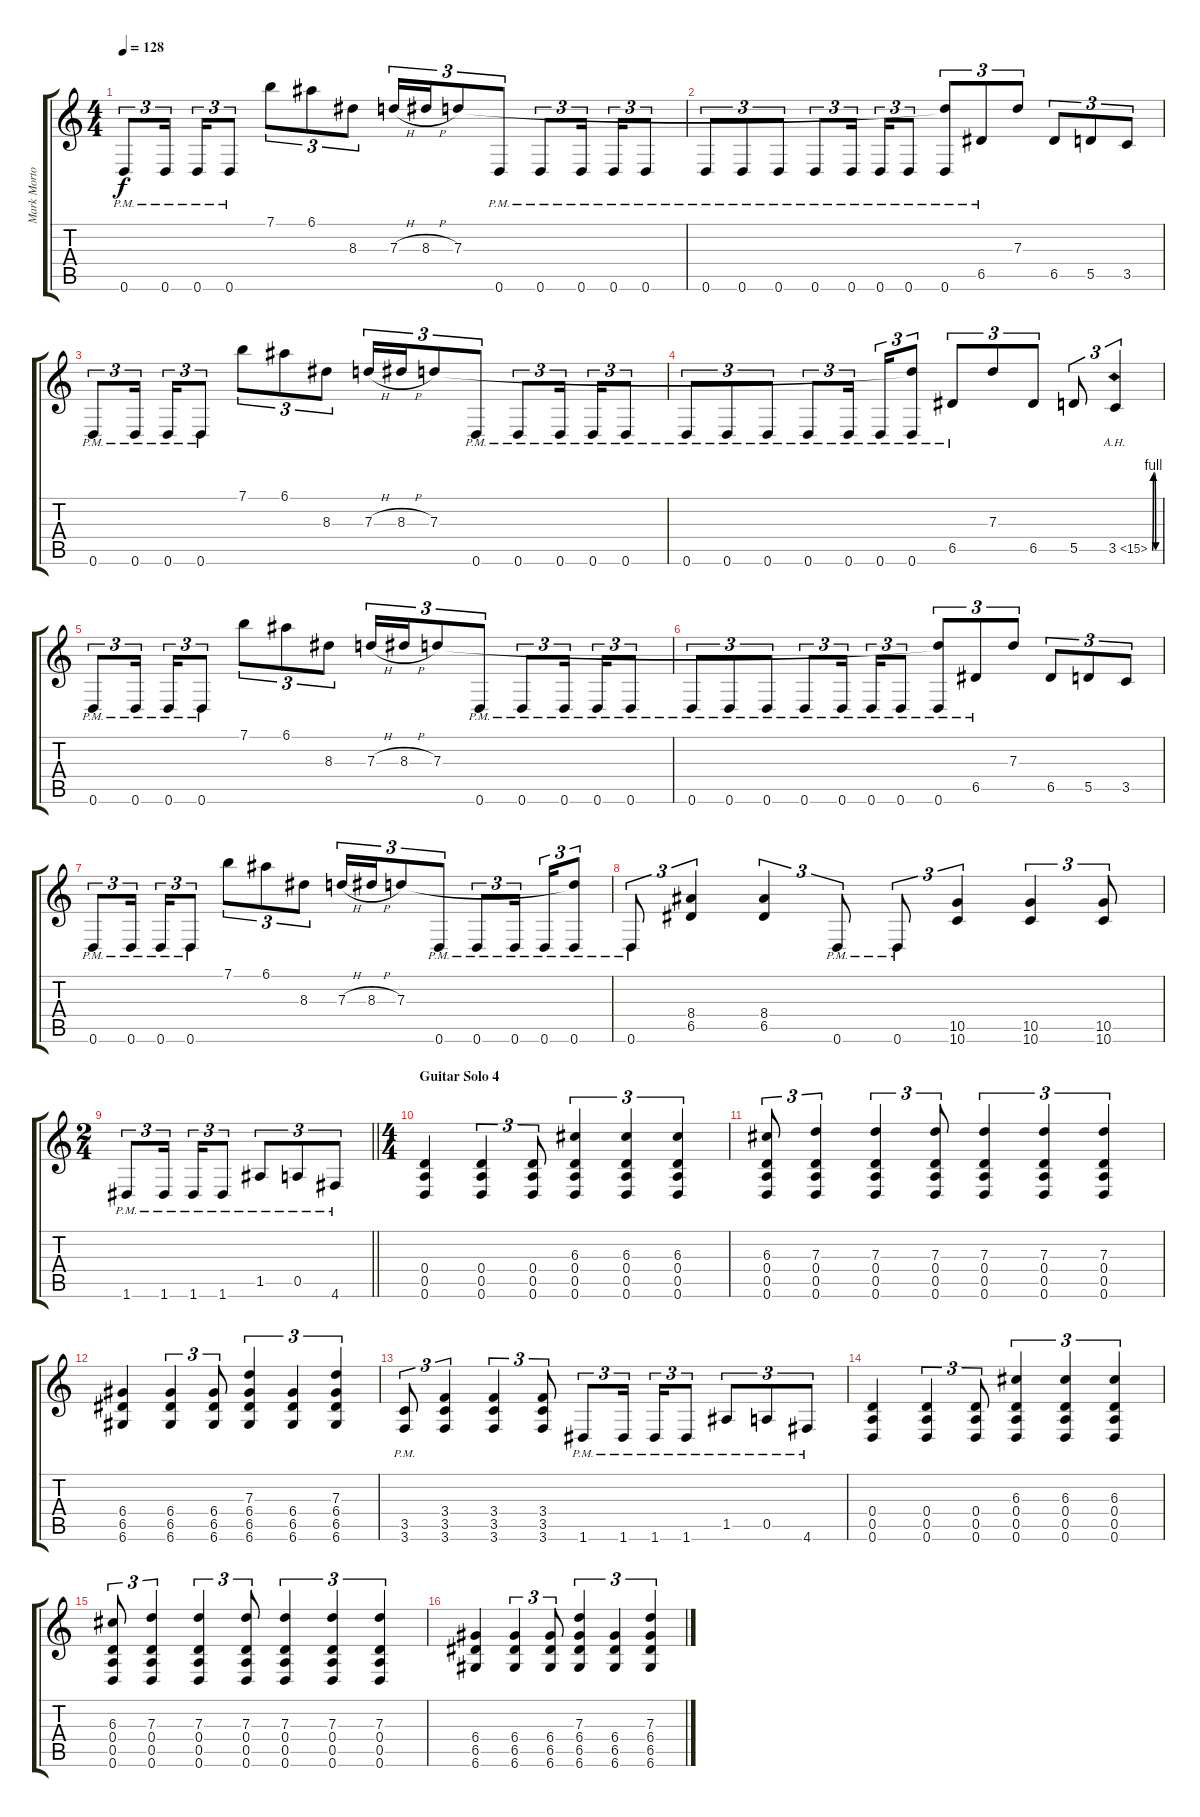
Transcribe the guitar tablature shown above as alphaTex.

\track ("Mark Morton - Rhythm" "Mark Morto") {instrument distortionguitar}
\staff {score tabs}
\tuning (E4 B3 G3 D3 A2 D2) {hide}
\ts (4 4)
\tempo 128
\clef g2
\ks c
0.6{pm}.8{tu (3 2) dy f} 0.6{pm}.16{tu (3 2) beam splitsecondary} 0.6{pm}.16{tu (3 2)} 0.6{pm}.8{tu (3 2)} 7.1.8{tu (3 2)} 6.1.8{tu (3 2)} 8.3.8{tu (3 2)} 7.3{h}.16{tu (3 2)} 8.3{h}.16{tu (3 2)} 7.3.8{tu (3 2)} 0.6{pm}.8{tu (3 2)} 0.6{pm}.8{tu (3 2)} 0.6{pm}.16{tu (3 2) beam splitsecondary} 0.6{pm}.16{tu (3 2)} 0.6{pm}.8{tu (3 2)} |
0.6{pm}.8{tu (3 2)} 0.6{pm}.8{tu (3 2)} 0.6{pm}.8{tu (3 2)} 0.6{pm}.8{tu (3 2)} 0.6{pm}.16{tu (3 2) beam splitsecondary} 0.6{pm}.16{tu (3 2)} 0.6{pm}.8{tu (3 2)} (7.3{t} 0.6{pm}).8{tu (3 2)} 6.5{pm}.8{tu (3 2)} 7.3.8{tu (3 2)} 6.5.8{tu (3 2)} 5.5.8{tu (3 2)} 3.5.8{tu (3 2)} |
0.6{pm}.8{tu (3 2)} 0.6{pm}.16{tu (3 2) beam splitsecondary} 0.6{pm}.16{tu (3 2)} 0.6{pm}.8{tu (3 2)} 7.1.8{tu (3 2)} 6.1.8{tu (3 2)} 8.3.8{tu (3 2)} 7.3{h}.16{tu (3 2)} 8.3{h}.16{tu (3 2)} 7.3.8{tu (3 2)} 0.6{pm}.8{tu (3 2)} 0.6{pm}.8{tu (3 2)} 0.6{pm}.16{tu (3 2) beam splitsecondary} 0.6{pm}.16{tu (3 2)} 0.6{pm}.8{tu (3 2)} |
0.6{pm}.8{tu (3 2)} 0.6{pm}.8{tu (3 2)} 0.6{pm}.8{tu (3 2)} 0.6{pm}.8{tu (3 2)} 0.6{pm}.16{tu (3 2) beam splitsecondary} 0.6{pm}.16{tu (3 2)} (7.3{t} 0.6{pm}).8{tu (3 2)} 6.5{pm}.8{tu (3 2)} 7.3.8{tu (3 2)} 6.5.8{tu (3 2)} 5.5.8{tu (3 2)} 3.5{be (custom 0 0 10 4 20 4 30 0 60 0) ah 12}.4{tu (3 2)} |
0.6{pm}.8{tu (3 2)} 0.6{pm}.16{tu (3 2) beam splitsecondary} 0.6{pm}.16{tu (3 2)} 0.6{pm}.8{tu (3 2)} 7.1.8{tu (3 2)} 6.1.8{tu (3 2)} 8.3.8{tu (3 2)} 7.3{h}.16{tu (3 2)} 8.3{h}.16{tu (3 2)} 7.3.8{tu (3 2)} 0.6{pm}.8{tu (3 2)} 0.6{pm}.8{tu (3 2)} 0.6{pm}.16{tu (3 2) beam splitsecondary} 0.6{pm}.16{tu (3 2)} 0.6{pm}.8{tu (3 2)} |
0.6{pm}.8{tu (3 2)} 0.6{pm}.8{tu (3 2)} 0.6{pm}.8{tu (3 2)} 0.6{pm}.8{tu (3 2)} 0.6{pm}.16{tu (3 2) beam splitsecondary} 0.6{pm}.16{tu (3 2)} 0.6{pm}.8{tu (3 2)} (7.3{t} 0.6{pm}).8{tu (3 2)} 6.5{pm}.8{tu (3 2)} 7.3.8{tu (3 2)} 6.5.8{tu (3 2)} 5.5.8{tu (3 2)} 3.5.8{tu (3 2)} |
0.6{pm}.8{tu (3 2)} 0.6{pm}.16{tu (3 2) beam splitsecondary} 0.6{pm}.16{tu (3 2)} 0.6{pm}.8{tu (3 2)} 7.1.8{tu (3 2)} 6.1.8{tu (3 2)} 8.3.8{tu (3 2)} 7.3{h}.16{tu (3 2)} 8.3{h}.16{tu (3 2)} 7.3.8{tu (3 2)} 0.6{pm}.8{tu (3 2)} 0.6{pm}.8{tu (3 2)} 0.6{pm}.16{tu (3 2) beam splitsecondary} 0.6{pm}.16{tu (3 2)} (7.3{t} 0.6{pm}).8{tu (3 2)} |
0.6{pm}.8{tu (3 2)} (8.4 6.5).4{tu (3 2)} (8.4 6.5).4{tu (3 2)} 0.6{pm}.8{tu (3 2)} 0.6{pm}.8{tu (3 2)} (10.5 10.6).4{tu (3 2)} (10.5 10.6).4{tu (3 2)} (10.5 10.6).8{tu (3 2)} |
\ts (2 4)
\barLineRight lightlight
1.6{pm}.8{tu (3 2)} 1.6{pm}.16{tu (3 2) beam splitsecondary} 1.6{pm}.16{tu (3 2)} 1.6{pm}.8{tu (3 2)} 1.5{pm}.8{tu (3 2)} 0.5{pm}.8{tu (3 2)} 4.6{pm}.8{tu (3 2)} |
\ts (4 4)
\section ("" "Guitar Solo 4")
(0.4 0.5 0.6).4 (0.4 0.5 0.6).4{tu (3 2)} (0.4 0.5 0.6).8{tu (3 2)} (6.3 0.4 0.5 0.6).4{tu (3 2)} (6.3 0.4 0.5 0.6).4{tu (3 2)} (6.3 0.4 0.5 0.6).4{tu (3 2)} |
(6.3 0.4 0.5 0.6).8{tu (3 2)} (7.3 0.4 0.5 0.6).4{tu (3 2)} (7.3 0.4 0.5 0.6).4{tu (3 2)} (7.3 0.4 0.5 0.6).8{tu (3 2)} (7.3 0.4 0.5 0.6).4{tu (3 2)} (7.3 0.4 0.5 0.6).4{tu (3 2)} (7.3 0.4 0.5 0.6).4{tu (3 2)} |
(6.4 6.5 6.6).4 (6.4 6.5 6.6).4{tu (3 2)} (6.4 6.5 6.6).8{tu (3 2)} (7.3 6.4 6.5 6.6).4{tu (3 2)} (6.4 6.5 6.6).4{tu (3 2)} (7.3 6.4 6.5 6.6).4{tu (3 2)} |
(3.5{pm} 3.6{pm}).8{tu (3 2)} (3.4 3.5 3.6).4{tu (3 2)} (3.4 3.5 3.6).4{tu (3 2)} (3.4 3.5 3.6).8{tu (3 2)} 1.6{pm}.8{tu (3 2)} 1.6{pm}.16{tu (3 2) beam splitsecondary} 1.6{pm}.16{tu (3 2)} 1.6{pm}.8{tu (3 2)} 1.5{pm}.8{tu (3 2)} 0.5{pm}.8{tu (3 2)} 4.6{pm}.8{tu (3 2)} |
(0.4 0.5 0.6).4 (0.4 0.5 0.6).4{tu (3 2)} (0.4 0.5 0.6).8{tu (3 2)} (6.3 0.4 0.5 0.6).4{tu (3 2)} (6.3 0.4 0.5 0.6).4{tu (3 2)} (6.3 0.4 0.5 0.6).4{tu (3 2)} |
(6.3 0.4 0.5 0.6).8{tu (3 2)} (7.3 0.4 0.5 0.6).4{tu (3 2)} (7.3 0.4 0.5 0.6).4{tu (3 2)} (7.3 0.4 0.5 0.6).8{tu (3 2)} (7.3 0.4 0.5 0.6).4{tu (3 2)} (7.3 0.4 0.5 0.6).4{tu (3 2)} (7.3 0.4 0.5 0.6).4{tu (3 2)} |
(6.4 6.5 6.6).4 (6.4 6.5 6.6).4{tu (3 2)} (6.4 6.5 6.6).8{tu (3 2)} (7.3 6.4 6.5 6.6).4{tu (3 2)} (6.4 6.5 6.6).4{tu (3 2)} (7.3 6.4 6.5 6.6).4{tu (3 2)}
